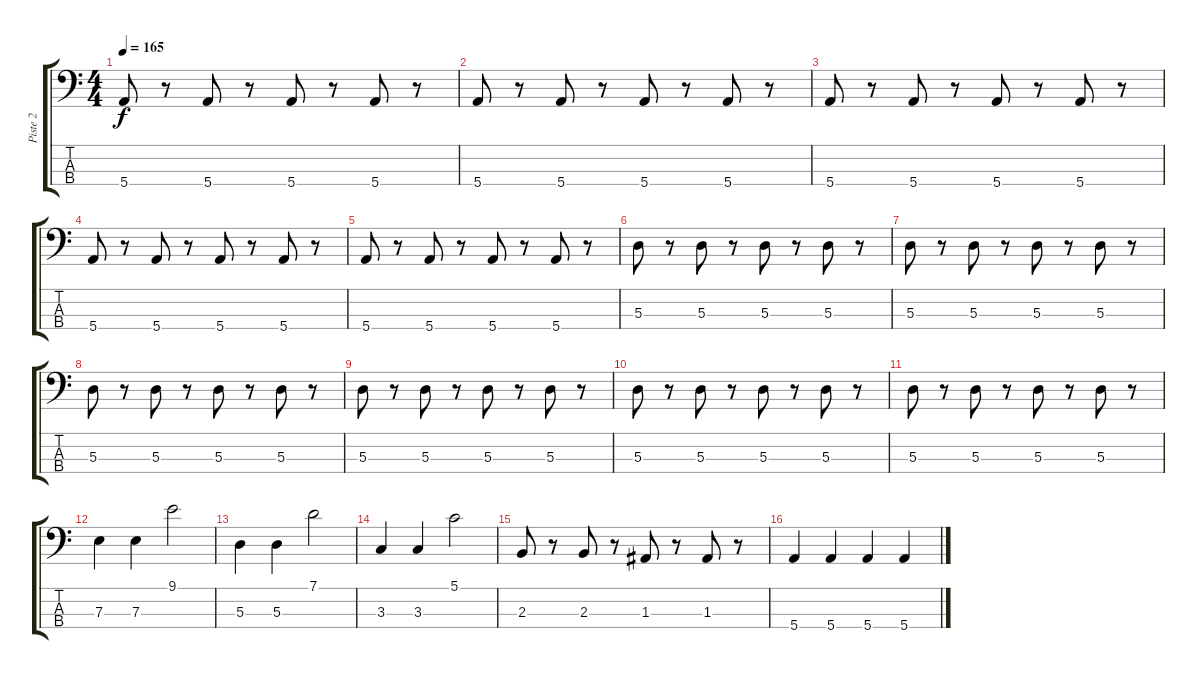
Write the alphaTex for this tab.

\track ("Piste 2" "Piste 2") {instrument electricbassfinger}
\staff {score tabs}
\tuning (G2 D2 A1 E1) {hide}
\ts (4 4)
\tempo 165
\clef f4
\ks c
5.4.8{dy f} r.8 5.4.8 r.8 5.4.8 r.8 5.4.8 r.8 |
5.4.8 r.8 5.4.8 r.8 5.4.8 r.8 5.4.8 r.8 |
5.4.8 r.8 5.4.8 r.8 5.4.8 r.8 5.4.8 r.8 |
5.4.8 r.8 5.4.8 r.8 5.4.8 r.8 5.4.8 r.8 |
5.4.8 r.8 5.4.8 r.8 5.4.8 r.8 5.4.8 r.8 |
5.3.8 r.8 5.3.8 r.8 5.3.8 r.8 5.3.8 r.8 |
5.3.8 r.8 5.3.8 r.8 5.3.8 r.8 5.3.8 r.8 |
5.3.8 r.8 5.3.8 r.8 5.3.8 r.8 5.3.8 r.8 |
5.3.8 r.8 5.3.8 r.8 5.3.8 r.8 5.3.8 r.8 |
5.3.8 r.8 5.3.8 r.8 5.3.8 r.8 5.3.8 r.8 |
5.3.8 r.8 5.3.8 r.8 5.3.8 r.8 5.3.8 r.8 |
7.3.4 7.3.4 9.1.2 |
5.3.4 5.3.4 7.1.2 |
3.3.4 3.3.4 5.1.2 |
2.3.8 r.8 2.3.8 r.8 1.3.8 r.8 1.3.8 r.8 |
5.4.4 5.4.4 5.4.4 5.4.4
